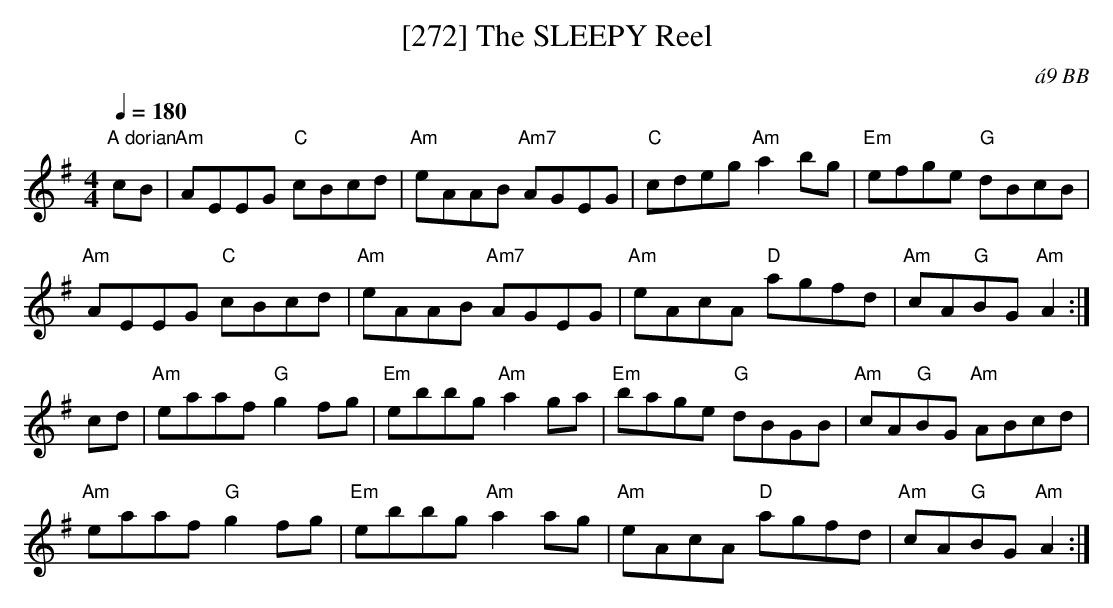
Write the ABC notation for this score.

X:1
T:[272] The SLEEPY Reel
C:\'a9 BB
Q:1/4=180
M:4/4
L:1/8
K:G
"A dorian"
cB|"Am"AEEG "C"cBcd|"Am"eAAB "Am7"AGEG|"C"cdeg "Am"a2 bg|"Em"efge "G"dBcB|
"Am"AEEG "C"cBcd|"Am"eAAB "Am7"AGEG|"Am"eAcA "D"agfd|"Am"cA"G"BG "Am"A2 :|
cd|"Am"eaaf "G"g2 fg|"Em"ebbg "Am"a2 ga|"Em"bage "G"dBGB|"Am"cA"G"BG "Am"ABcd|
"Am"eaaf "G"g2 fg|"Em"ebbg "Am"a2 ag|"Am"eAcA "D"agfd|"Am"cA"G"BG "Am"A2 :|
